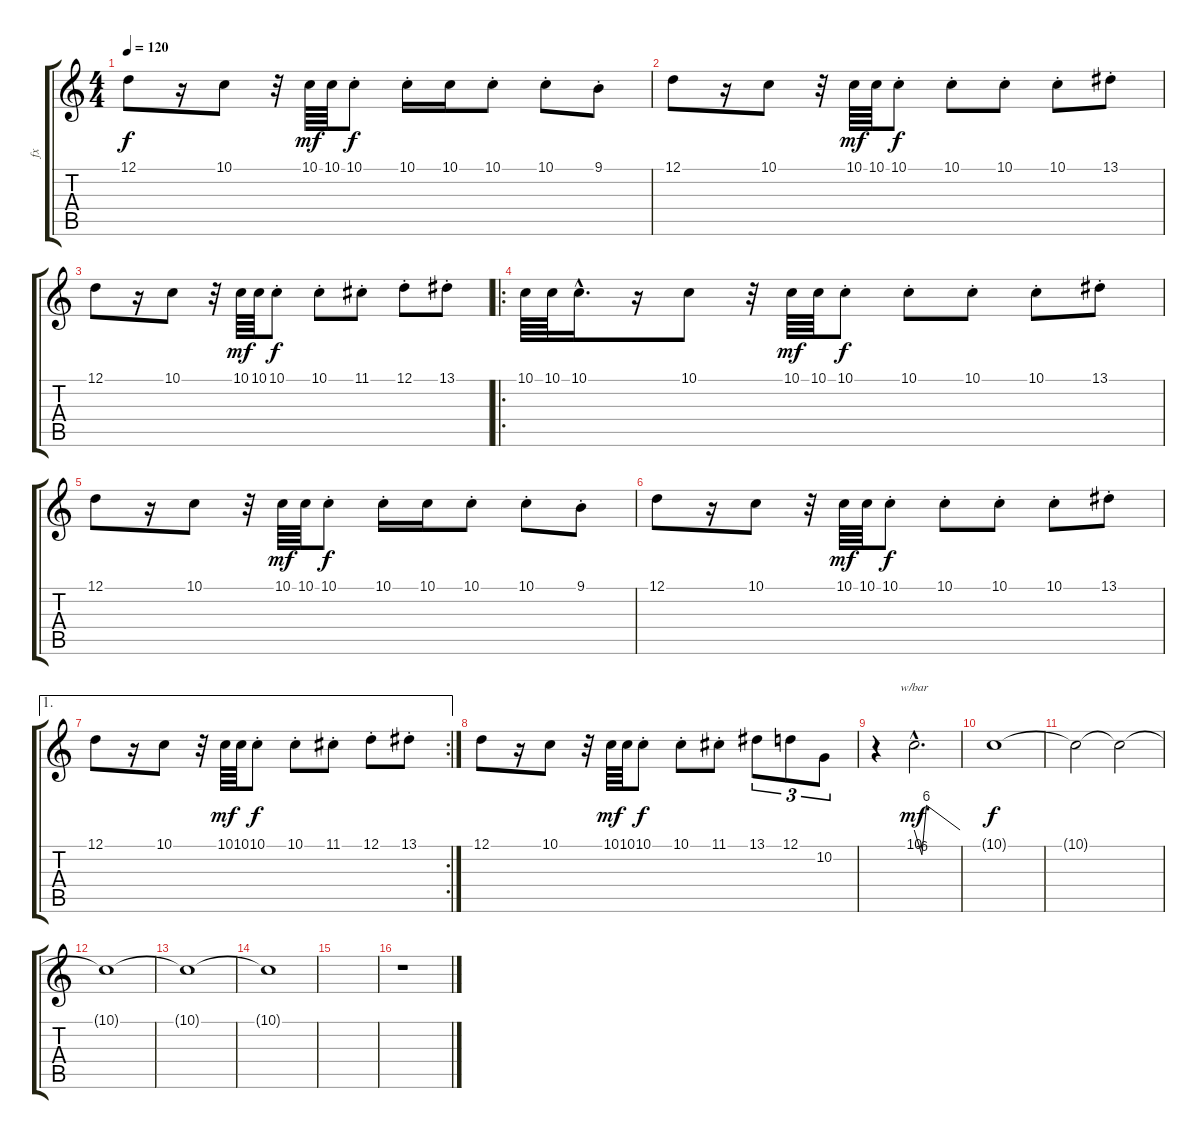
\track ("fx" "fx") {instrument lead1square}
\staff {score tabs}
\tuning (D4 A3 F3 C3 G2 D2) {hide}
\ts (4 4)
\tempo 120
\clef g2
\ks c
12.1.8{dy f} r.16 10.1.8 r.32 10.1.64{dy mf} 10.1.64 10.1{st}.8{dy f} 10.1{st}.16 10.1.16 10.1{st}.8 10.1{st}.8 9.1{st}.8 |
12.1.8 r.16 10.1.8 r.32 10.1.64{dy mf} 10.1.64 10.1{st}.8{dy f} 10.1{st}.8 10.1{st}.8 10.1{st}.8 13.1{st}.8 |
12.1.8 r.16 10.1.8 r.32 10.1.64{dy mf} 10.1.64 10.1{st}.8{dy f} 10.1{st}.8 11.1{st}.8 12.1{st}.8 13.1{st}.8 |
\ro
10.1.64 10.1.64 10.1{hac}.16{d} r.16 10.1.8 r.32 10.1.64{dy mf} 10.1.64 10.1{st}.8{dy f} 10.1{st}.8 10.1{st}.8 10.1{st}.8 13.1{st}.8 |
12.1.8 r.16 10.1.8 r.32 10.1.64{dy mf} 10.1.64 10.1{st}.8{dy f} 10.1{st}.16 10.1.16 10.1{st}.8 10.1{st}.8 9.1{st}.8 |
12.1.8 r.16 10.1.8 r.32 10.1.64{dy mf} 10.1.64 10.1{st}.8{dy f} 10.1{st}.8 10.1{st}.8 10.1{st}.8 13.1{st}.8 |
\ae 1
\rc 2
12.1.8 r.16 10.1.8 r.32 10.1.64{dy mf} 10.1.64 10.1{st}.8{dy f} 10.1{st}.8 11.1{st}.8 12.1{st}.8 13.1{st}.8 |
12.1.8 r.16 10.1.8 r.32 10.1.64{dy mf} 10.1.64 10.1{st}.8{dy f} 10.1{st}.8 11.1{st}.8 13.1.8{tu (3 2)} 12.1.8{tu (3 2)} 10.2.8{tu (3 2)} |
r.4{volume 0} 10.1{hac}.2{d tbe (custom default 0 0 10 -24 16 24 60 0) dy mf volume 15} |
10.1{t}.1{dy f} |
10.1{t}.2 10.1{t}.2{volume 0} |
10.1{t}.1 |
10.1{t}.1 |
10.1{t}.1 |
|
r.1
